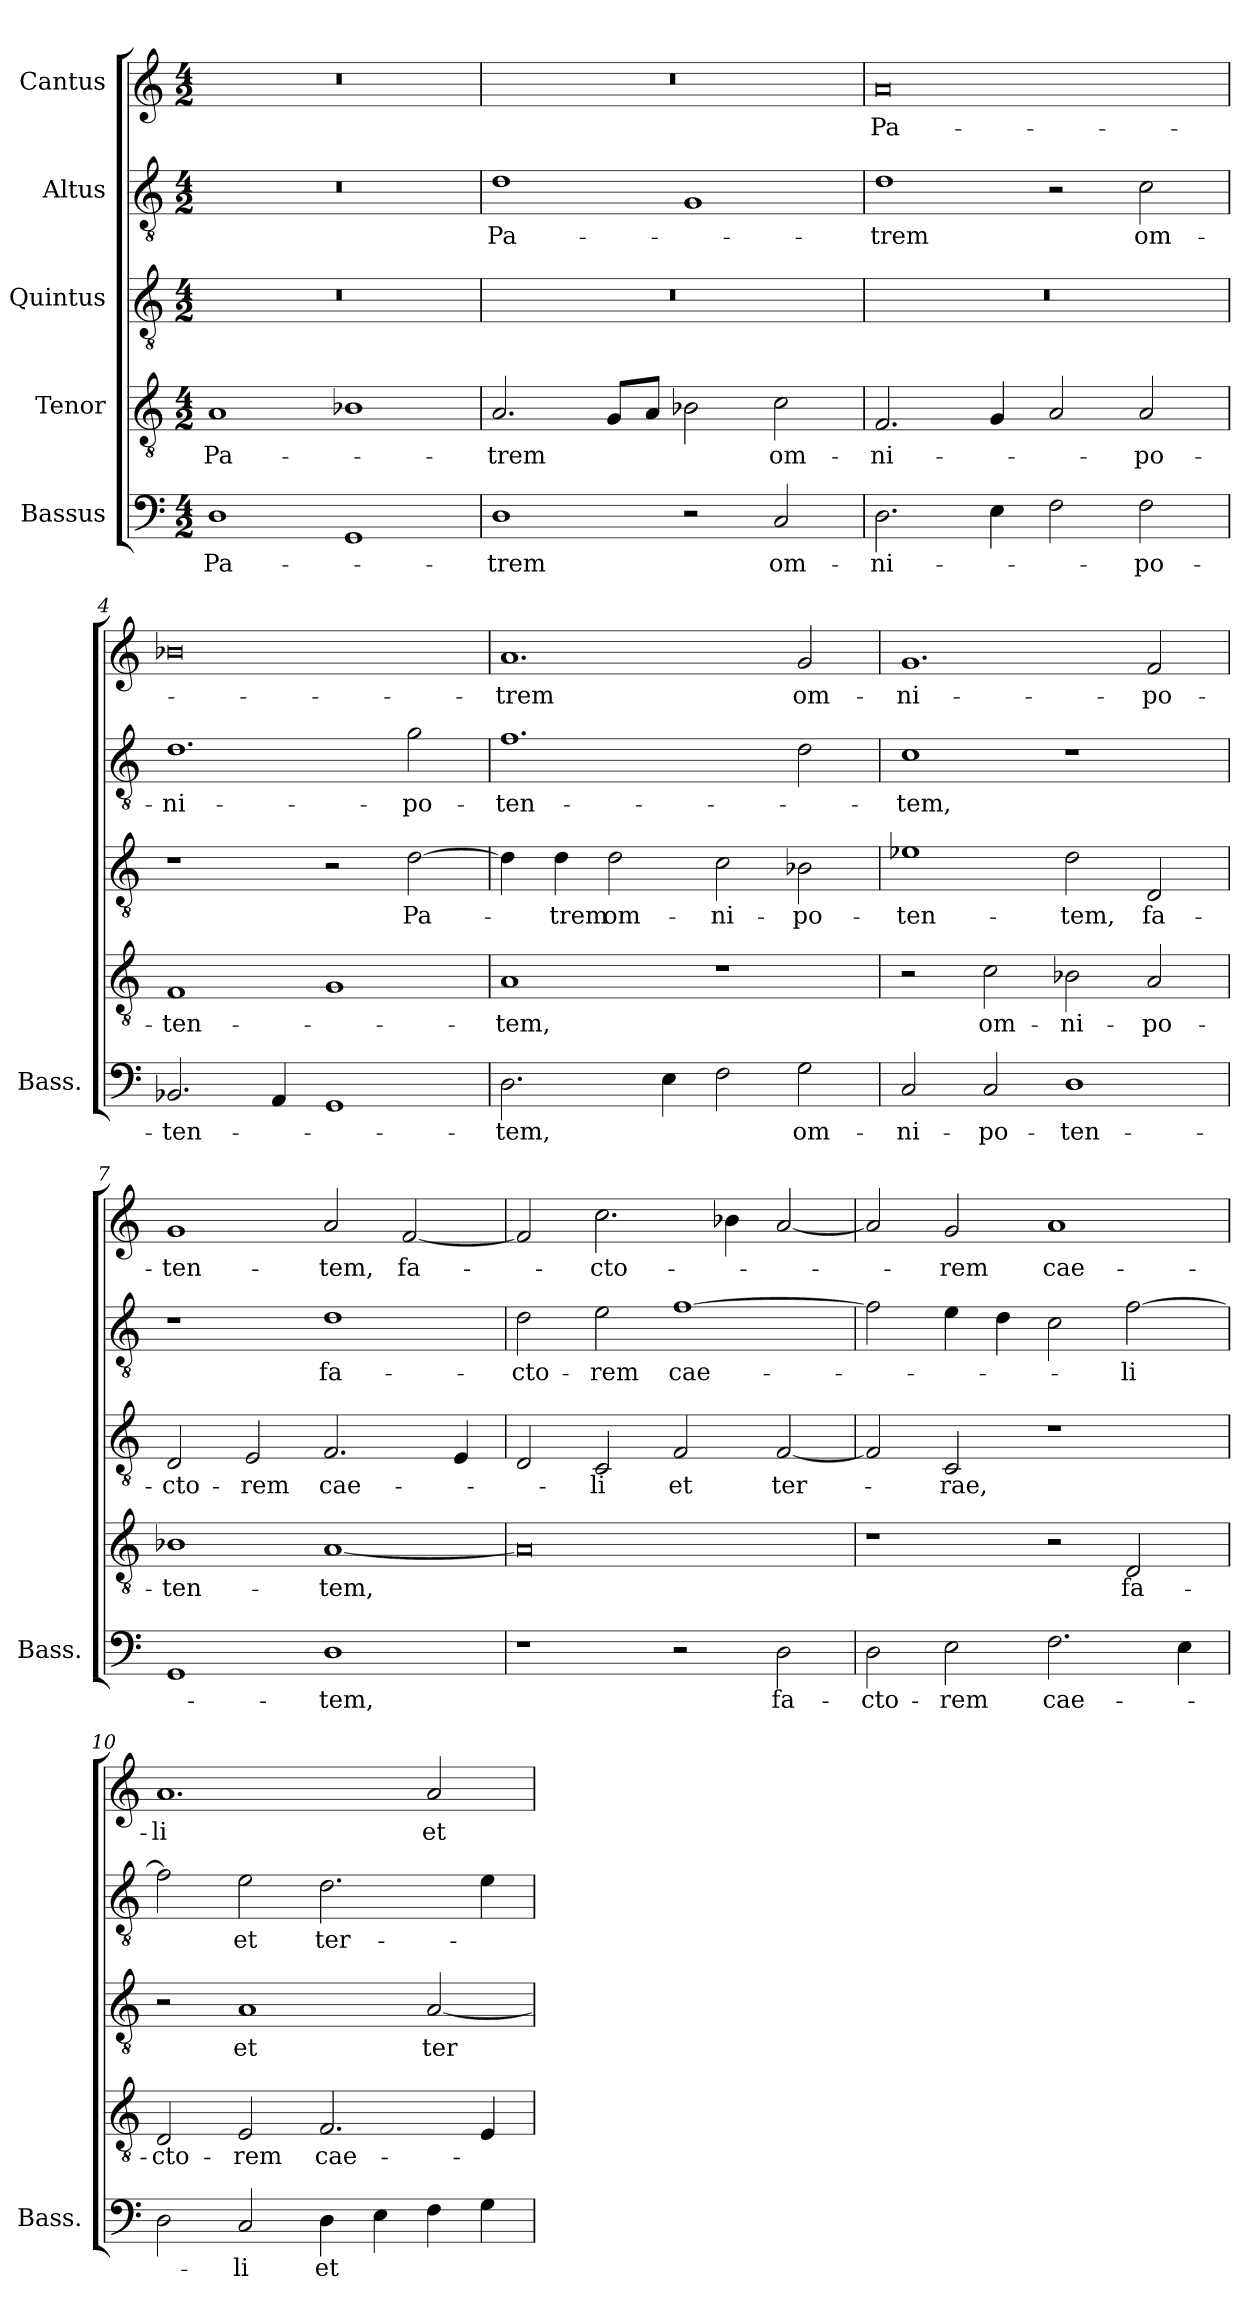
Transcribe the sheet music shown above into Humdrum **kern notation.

**kern	**text	**kern	**text	**kern	**text	**kern	**text	**kern	**text
*part5	*part5	*part4	*part4	*part3	*part3	*part2	*part2	*part1	*part1
*staff5	*staff5	*staff4	*staff4	*staff3	*staff3	*staff2	*staff2	*staff1	*staff1
*I"Bassus	*	*I"Tenor	*	*I"Quintus	*	*I"Altus	*	*I"Cantus	*
*I'Bass.	*	*	*	*	*	*	*	*	*
*clefF4	*	*clefGv2	*	*clefGv2	*	*clefGv2	*	*clefG2	*
*	*	*ITrd7c12	*	*ITrd7c12	*	*ITrd7c12	*	*	*
*k[]	*	*k[]	*	*k[]	*	*k[]	*	*k[]	*
*C:	*	*C:	*	*C:	*	*C:	*	*C:	*
*M4/2	*	*M4/2	*	*M4/2	*	*M4/2	*	*M4/2	*
=1	=1	=1	=1	=1	=1	=1	=1	=1	=1
1D\	Pa-	1AA/	Pa-	0r	.	0r	.	0r	.
1GG/	.	1BB-X\	.	.	.	.	.	.	.
=2	=2	=2	=2	=2	=2	=2	=2	=2	=2
1D\	-trem	2.AA/	-trem	0r	.	1D\	Pa-	0r	.
.	.	8GG/L	.	.	.	.	.	.	.
.	.	8AA/J	.	.	.	.	.	.	.
2r	.	2BB-X\	.	.	.	1GG/	.	.	.
2C/	om-	2C\	om-	.	.	.	.	.	.
=3	=3	=3	=3	=3	=3	=3	=3	=3	=3
2.D\	-ni-	2.FF/	-ni-	0r	.	1D\	-trem	0a/	Pa-
4E\	.	4GG/	.	.	.	.	.	.	.
2F\	.	2AA/	.	.	.	2r	.	.	.
2F\	-po-	2AA/	-po-	.	.	2C\	om-	.	.
=4	=4	=4	=4	=4	=4	=4	=4	=4	=4
2.BB-X/	-ten-	1FF/	-ten-	1r	.	1.D\	-ni-	0b-X\	.
4AA/	.	.	.	.	.	.	.	.	.
1GG/	.	1GG/	.	2r	.	.	.	.	.
.	.	.	.	[2D\	Pa-	2G\	-po-	.	.
=5	=5	=5	=5	=5	=5	=5	=5	=5	=5
2.D\	-tem,	1AA/	-tem,	4D\]	.	1.F\	-ten-	1.a/	-trem
.	.	.	.	4D\	-trem	.	.	.	.
.	.	.	.	2D\	om-	.	.	.	.
4E\	.	.	.	.	.	.	.	.	.
2F\	.	1r	.	2C\	-ni-	.	.	.	.
2G\	om-	.	.	2BB-X\	-po-	2D\	.	2g/	om-
=6	=6	=6	=6	=6	=6	=6	=6	=6	=6
2C/	-ni-	2r	.	1E-\	-ten-	1C\	-tem,	1.g/	-ni-
2C/	-po-	2C\	om-	.	.	.	.	.	.
1D\	-ten-	2BB-X\	-ni-	2D\	-tem,	1r	.	.	.
.	.	2AA/	-po-	2DD/	fa-	.	.	2f/	-po-
=7	=7	=7	=7	=7	=7	=7	=7	=7	=7
1GG/	.	1BB-X\	-ten-	2DD/	-cto-	1r	.	1g/	-ten-
.	.	.	.	2EE/	-rem	.	.	.	.
1D\	-tem,	[1AA/	-tem,	2.FF/	cae-	1D\	fa-	2a/	-tem,
.	.	.	.	.	.	.	.	[2f/	fa-
.	.	.	.	4EE/	.	.	.	.	.
=8	=8	=8	=8	=8	=8	=8	=8	=8	=8
1r	.	0AA/]	.	2DD/	.	2D\	-cto-	2f/]	.
.	.	.	.	2CC/	-li	2E\	-rem	2.cc\	-cto-
2r	.	.	.	2FF/	et	[1F\	cae-	.	.
.	.	.	.	.	.	.	.	4b-X\	.
2D\	fa-	.	.	[2FF/	ter-	.	.	[2a/	.
=9	=9	=9	=9	=9	=9	=9	=9	=9	=9
2D\	-cto-	1r	.	2FF/]	.	2F\]	.	2a/]	.
2E\	-rem	.	.	2CC/	-rae,	4E\	.	2g/	-rem
.	.	.	.	.	.	4D\	.	.	.
2.F\	cae-	2r	.	1r	.	2C\	.	1a/	cae-
.	.	2DD/	fa-	.	.	[2F\	-li	.	.
4E\	.	.	.	.	.	.	.	.	.
=10	=10	=10	=10	=10	=10	=10	=10	=10	=10
2D\	.	2DD/	-cto-	2r	.	2F\]	.	1.a/	-li
2C/	-li	2EE/	-rem	1AA/	et	2E\	et	.	.
4D\	et	2.FF/	cae-	.	.	2.D\	ter-	.	.
4E\	.	.	.	.	.	.	.	.	.
4F\	.	.	.	[2AA/	ter-	.	.	2a/	et
4G\	.	4EE/	.	.	.	4E\	.	.	.
=	=	=	=	=	=	=	=	=	=
*-	*-	*-	*-	*-	*-	*-	*-	*-	*-
